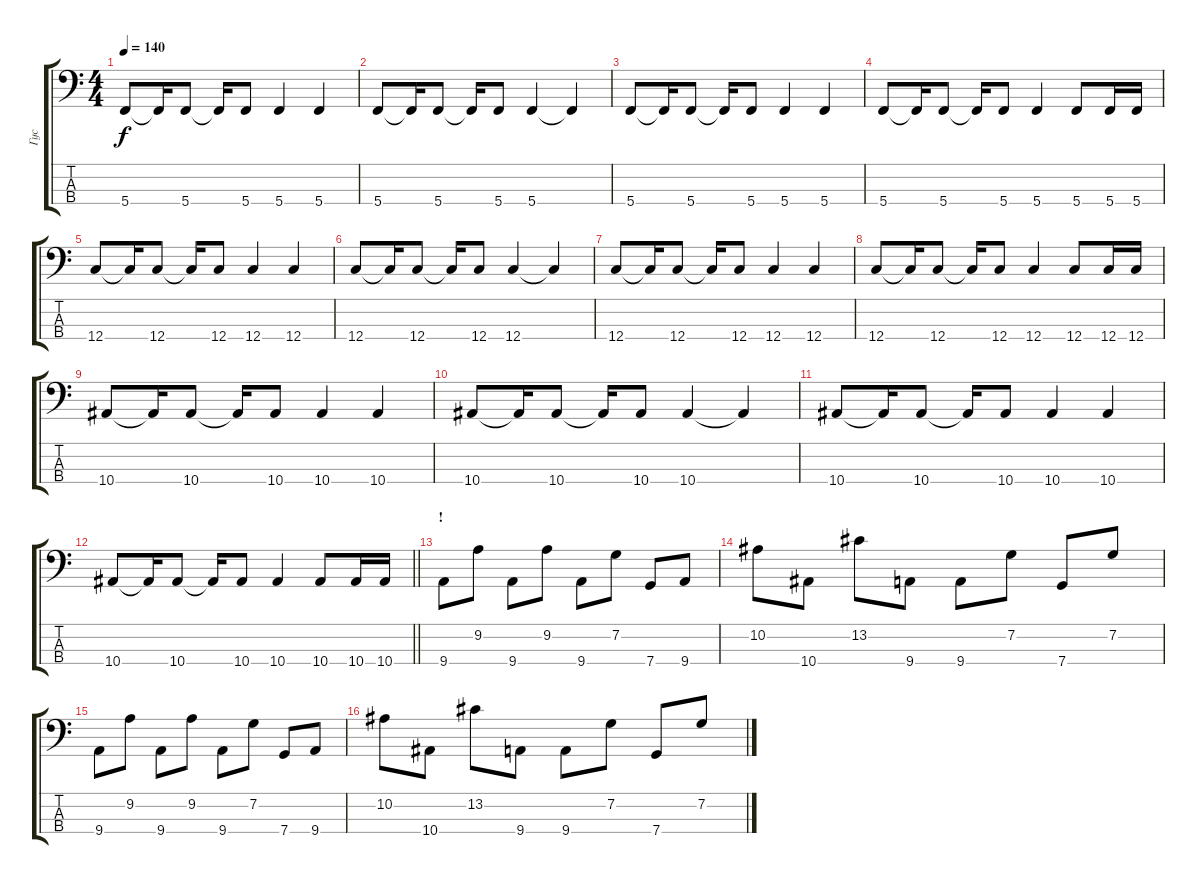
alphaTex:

\track ("Гус" "Гус") {instrument electricbassfinger}
\staff {score tabs}
\tuning (F2 C2 G1 C1) {hide}
\ts (4 4)
\tempo 140
\clef f4
\ks c
5.4.8{dy f} 5.4{t}.16 5.4.8 5.4{t}.16 5.4.8 5.4.4 5.4.4 |
5.4.8 5.4{t}.16 5.4.8 5.4{t}.16 5.4.8 5.4.4 5.4{t}.4 |
5.4.8 5.4{t}.16 5.4.8 5.4{t}.16 5.4.8 5.4.4 5.4.4 |
5.4.8 5.4{t}.16 5.4.8 5.4{t}.16 5.4.8 5.4.4 5.4.8 5.4.16 5.4.16 |
12.4.8 12.4{t}.16 12.4.8 12.4{t}.16 12.4.8 12.4.4 12.4.4 |
12.4.8 12.4{t}.16 12.4.8 12.4{t}.16 12.4.8 12.4.4 12.4{t}.4 |
12.4.8 12.4{t}.16 12.4.8 12.4{t}.16 12.4.8 12.4.4 12.4.4 |
12.4.8 12.4{t}.16 12.4.8 12.4{t}.16 12.4.8 12.4.4 12.4.8 12.4.16 12.4.16 |
10.4.8 10.4{t}.16 10.4.8 10.4{t}.16 10.4.8 10.4.4 10.4.4 |
10.4.8 10.4{t}.16 10.4.8 10.4{t}.16 10.4.8 10.4.4 10.4{t}.4 |
10.4.8 10.4{t}.16 10.4.8 10.4{t}.16 10.4.8 10.4.4 10.4.4 |
\barLineRight lightlight
10.4.8 10.4{t}.16 10.4.8 10.4{t}.16 10.4.8 10.4.4 10.4.8 10.4.16 10.4.16 |
\section ("" "!")
9.4.8 9.2.8 9.4.8 9.2.8 9.4.8 7.2.8 7.4.8 9.4.8 |
10.2.8 10.4.8 13.2.8 9.4.8 9.4.8 7.2.8 7.4.8 7.2.8 |
9.4.8 9.2.8 9.4.8 9.2.8 9.4.8 7.2.8 7.4.8 9.4.8 |
10.2.8 10.4.8 13.2.8 9.4.8 9.4.8 7.2.8 7.4.8 7.2.8
